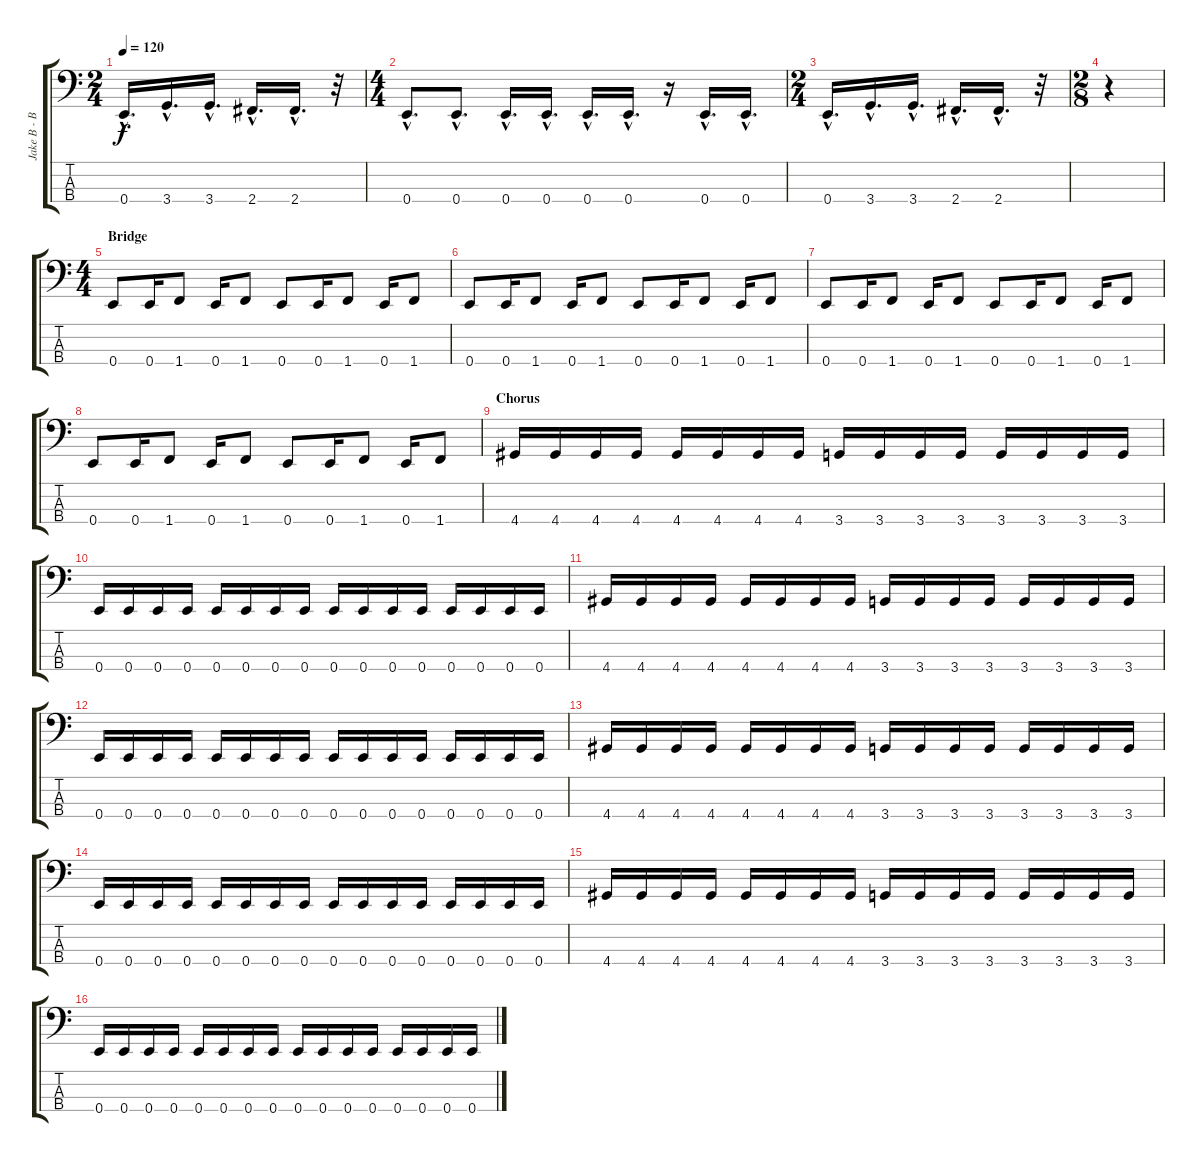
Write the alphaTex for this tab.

\track ("Jake B - Bass" "Jake B - B") {instrument electricbassfinger}
\staff {score tabs}
\tuning (G2 D2 A1 E1) {hide}
\ts (2 4)
\tempo 120
\clef f4
\ks c
0.4{hac}.16{d dy f} 3.4{hac}.16{d} 3.4{hac}.16{d} 2.4{hac}.16{d} 2.4{hac}.16{d} r.32 |
\ts (4 4)
0.4{hac}.8{d} 0.4{hac}.8{d} 0.4{hac}.16{d} 0.4{hac}.16{d} 0.4{hac}.16{d} 0.4{hac}.16{d} r.16 0.4{hac}.16{d} 0.4{hac}.16{d} |
\ts (2 4)
0.4{hac}.16{d} 3.4{hac}.16{d} 3.4{hac}.16{d} 2.4{hac}.16{d} 2.4{hac}.16{d} r.32 |
\ts (2 8)
r.4 |
\ts (4 4)
\section ("" "Bridge")
0.4.8 0.4.16 1.4.8 0.4.16 1.4.8 0.4.8 0.4.16 1.4.8 0.4.16 1.4.8 |
0.4.8 0.4.16 1.4.8 0.4.16 1.4.8 0.4.8 0.4.16 1.4.8 0.4.16 1.4.8 |
0.4.8 0.4.16 1.4.8 0.4.16 1.4.8 0.4.8 0.4.16 1.4.8 0.4.16 1.4.8 |
0.4.8 0.4.16 1.4.8 0.4.16 1.4.8 0.4.8 0.4.16 1.4.8 0.4.16 1.4.8 |
\section ("" "Chorus")
4.4.16 4.4.16 4.4.16 4.4.16 4.4.16 4.4.16 4.4.16 4.4.16 3.4.16 3.4.16 3.4.16 3.4.16 3.4.16 3.4.16 3.4.16 3.4.16 |
0.4.16 0.4.16 0.4.16 0.4.16 0.4.16 0.4.16 0.4.16 0.4.16 0.4.16 0.4.16 0.4.16 0.4.16 0.4.16 0.4.16 0.4.16 0.4.16 |
4.4.16 4.4.16 4.4.16 4.4.16 4.4.16 4.4.16 4.4.16 4.4.16 3.4.16 3.4.16 3.4.16 3.4.16 3.4.16 3.4.16 3.4.16 3.4.16 |
0.4.16 0.4.16 0.4.16 0.4.16 0.4.16 0.4.16 0.4.16 0.4.16 0.4.16 0.4.16 0.4.16 0.4.16 0.4.16 0.4.16 0.4.16 0.4.16 |
4.4.16 4.4.16 4.4.16 4.4.16 4.4.16 4.4.16 4.4.16 4.4.16 3.4.16 3.4.16 3.4.16 3.4.16 3.4.16 3.4.16 3.4.16 3.4.16 |
0.4.16 0.4.16 0.4.16 0.4.16 0.4.16 0.4.16 0.4.16 0.4.16 0.4.16 0.4.16 0.4.16 0.4.16 0.4.16 0.4.16 0.4.16 0.4.16 |
4.4.16 4.4.16 4.4.16 4.4.16 4.4.16 4.4.16 4.4.16 4.4.16 3.4.16 3.4.16 3.4.16 3.4.16 3.4.16 3.4.16 3.4.16 3.4.16 |
0.4.16 0.4.16 0.4.16 0.4.16 0.4.16 0.4.16 0.4.16 0.4.16 0.4.16 0.4.16 0.4.16 0.4.16 0.4.16 0.4.16 0.4.16 0.4.16
